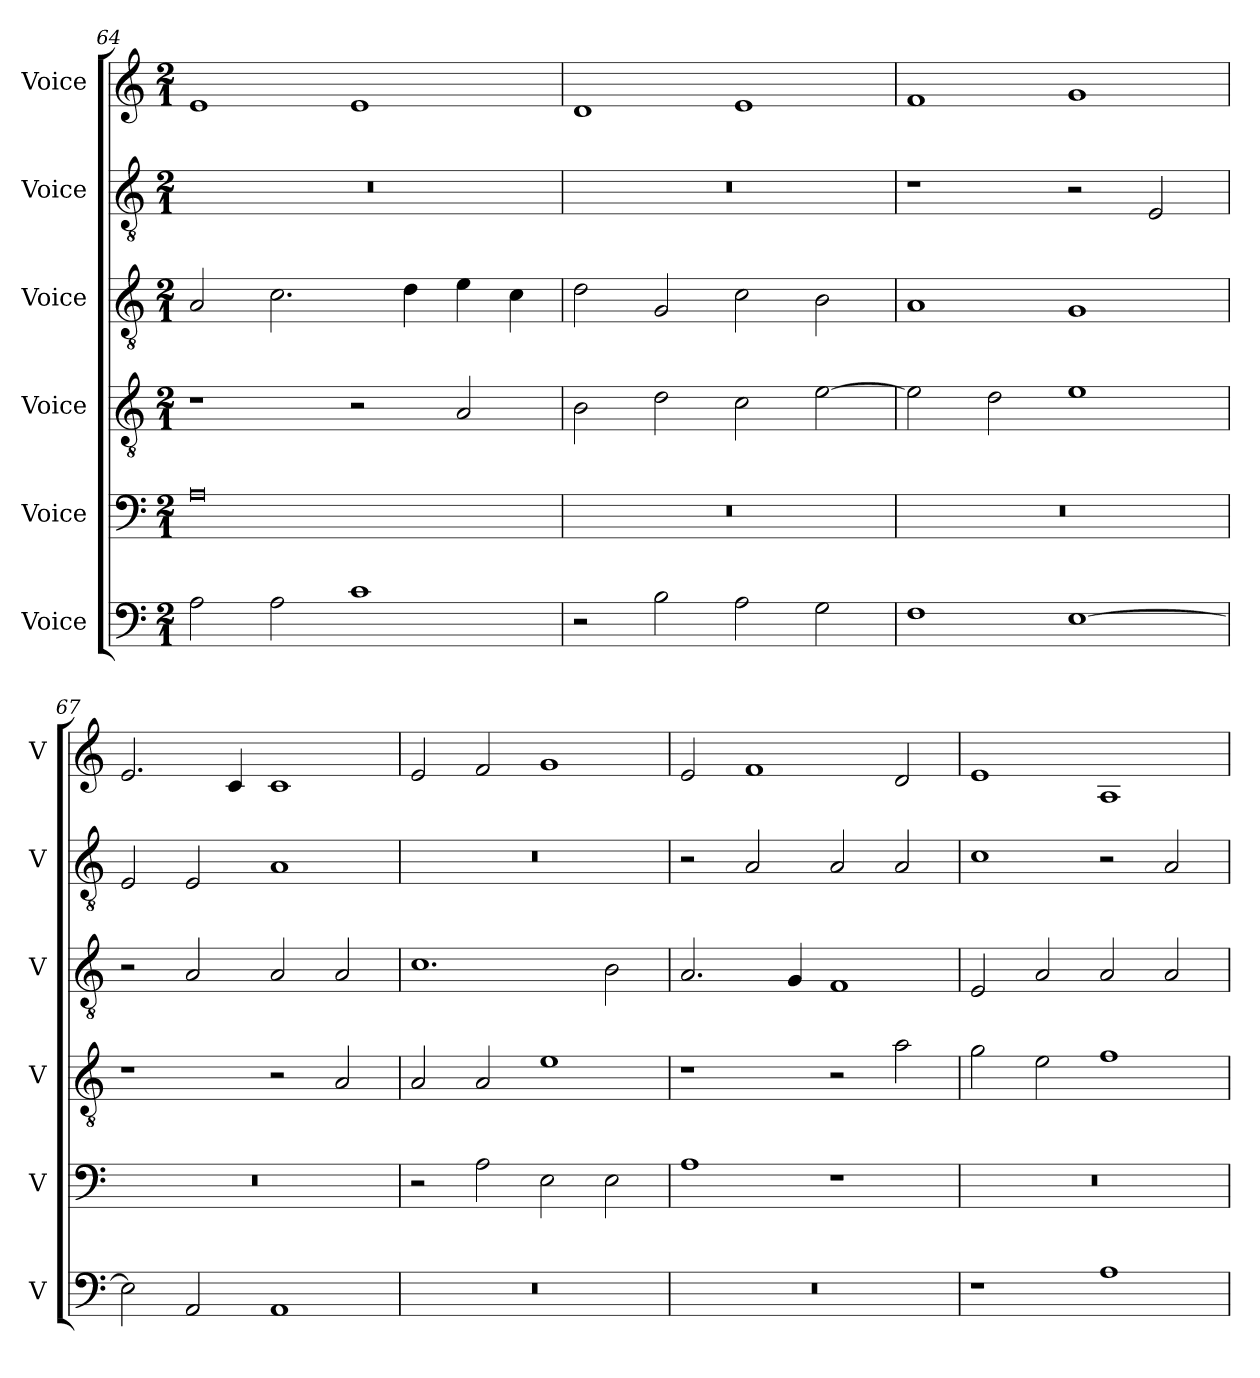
**kern	**kern	**kern	**kern	**kern	**kern
*part6	*part5	*part4	*part3	*part2	*part1
*staff6	*staff5	*staff4	*staff3	*staff2	*staff1
*I"Voice	*I"Voice	*I"Voice	*I"Voice	*I"Voice	*I"Voice
*I'V	*I'V	*I'V	*I'V	*I'V	*I'V
*clefF4	*clefF4	*clefGv2	*clefGv2	*clefGv2	*clefG2
*k[]	*k[]	*k[]	*k[]	*k[]	*k[]
*M2/1	*M2/1	*M2/1	*M2/1	*M2/1	*M2/1
=64	=64	=64	=64	=64	=64
2A\	0A	1r	2A/	0r	1e
2A\	.	.	2.c\	.	.
1c	.	2r	.	.	1e
.	.	.	4d\	.	.
.	.	2A/	4e\	.	.
.	.	.	4c\	.	.
=65	=65	=65	=65	=65	=65
2r	0r	2B\	2d\	0r	1d
2B\	.	2d\	2G/	.	.
2A\	.	2c\	2c\	.	1e
2G\	.	[2e\	2B\	.	.
!!LO:PB:g=z
=66	=66	=66	=66	=66	=66
1F	0r	2e\]	1A	1r	1f
.	.	2d\	.	.	.
[1E	.	1e	1G	2r	1g
.	.	.	.	2E/	.
=67	=67	=67	=67	=67	=67
2E\]	0r	1r	2r	2E/	2.e/
2AA/	.	.	2A/	2E/	.
.	.	.	.	.	4c/
1AA	.	2r	2A/	1A	1c
.	.	2A/	2A/	.	.
=68	=68	=68	=68	=68	=68
0r	2r	2A/	1.c	0r	2e/
.	2A\	2A/	.	.	2f/
.	2E\	1e	.	.	1g
.	2E\	.	2B\	.	.
=69	=69	=69	=69	=69	=69
0r	1A	1r	2.A/	2r	2e/
.	.	.	.	2A/	1f
.	.	.	4G/	.	.
.	1r	2r	1F	2A/	.
.	.	2a\	.	2A/	2d/
!!LO:LB:g=z
=70	=70	=70	=70	=70	=70
1r	0r	2g\	2E/	1c	1e
.	.	2e\	2A/	.	.
1A	.	1f	2A/	2r	1A
.	.	.	2A/	2A/	.
=	=	=	=	=	=
*-	*-	*-	*-	*-	*-
